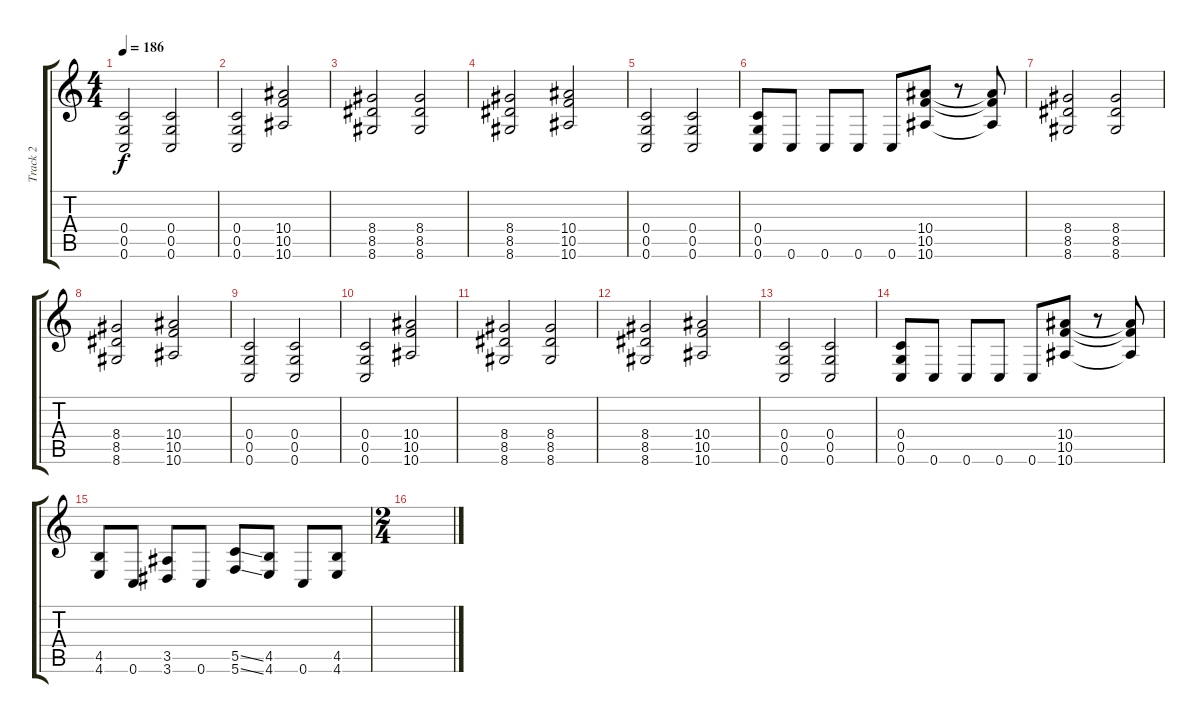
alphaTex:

\track ("Track 2" "Track 2") {instrument distortionguitar}
\staff {score tabs}
\tuning (D4 A3 F3 C3 G2 C2) {hide}
\ts (4 4)
\tempo 186
\clef g2
\ks c
(0.4 0.5 0.6).2{dy f} (0.4 0.5 0.6).2 |
(0.4 0.5 0.6).2 (10.4 10.5 10.6).2 |
(8.4 8.5 8.6).2 (8.4 8.5 8.6).2 |
(8.4 8.5 8.6).2 (10.4 10.5 10.6).2 |
(0.4 0.5 0.6).2 (0.4 0.5 0.6).2 |
(0.4 0.5 0.6).8 0.6.8 0.6.8 0.6.8 0.6.8 (10.4 10.5 10.6).8 r.8 (10.4{t} 10.5{t} 10.6{t}).8 |
(8.4 8.5 8.6).2 (8.4 8.5 8.6).2 |
(8.4 8.5 8.6).2 (10.4 10.5 10.6).2 |
(0.4 0.5 0.6).2 (0.4 0.5 0.6).2 |
(0.4 0.5 0.6).2 (10.4 10.5 10.6).2 |
(8.4 8.5 8.6).2 (8.4 8.5 8.6).2 |
(8.4 8.5 8.6).2 (10.4 10.5 10.6).2 |
(0.4 0.5 0.6).2 (0.4 0.5 0.6).2 |
(0.4 0.5 0.6).8 0.6.8 0.6.8 0.6.8 0.6.8 (10.4 10.5 10.6).8 r.8 (10.4{t} 10.5{t} 10.6{t}).8 |
(4.5 4.6).8{instrument distortionguitar} 0.6.8 (3.5 3.6).8 0.6.8 (5.5{ss} 5.6{ss}).8 (4.5 4.6).8 0.6.8 (4.5 4.6).8 |
\ts (2 4)
